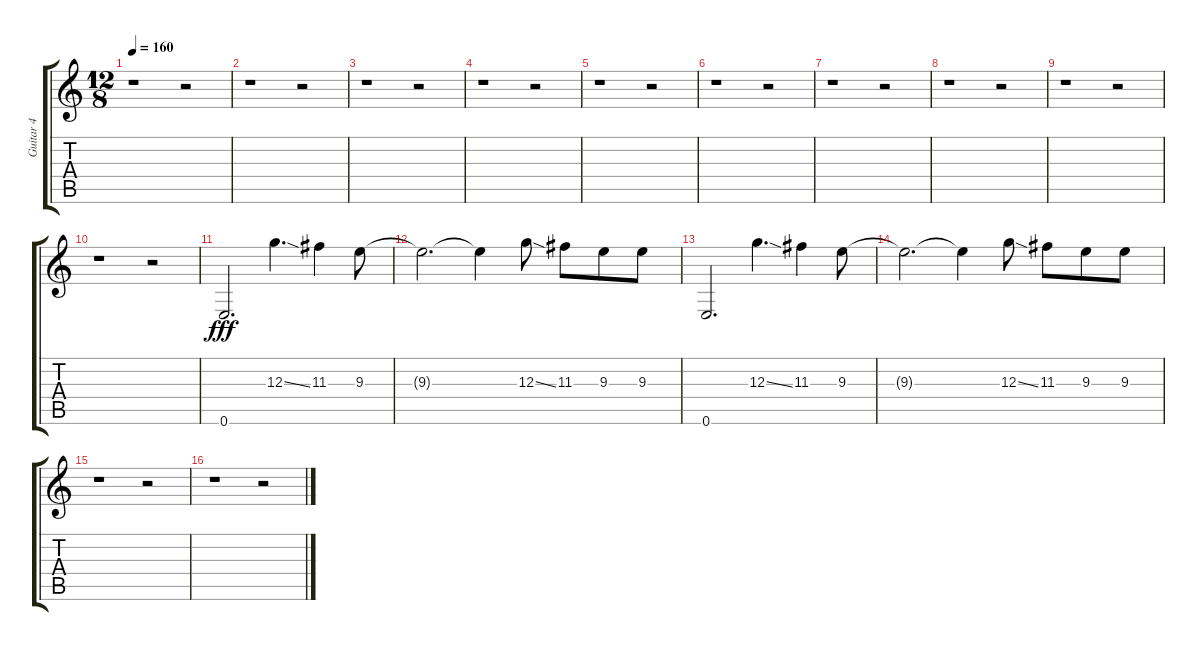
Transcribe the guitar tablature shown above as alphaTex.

\track ("Guitar 4" "Guitar 4") {instrument distortionguitar}
\staff {score tabs}
\tuning (E4 B3 G3 D3 A2 E2) {hide}
\ts (12 8)
\tempo 160
\clef g2
\ks c
r.1{dy fff} r.2 |
r.1 r.2 |
r.1 r.2 |
r.1 r.2 |
r.1 r.2 |
r.1 r.2 |
r.1 r.2 |
r.1 r.2 |
r.1 r.2 |
r.1 r.2 |
0.6.2{d} 12.3{ss}.4{d} 11.3.4 9.3.8 |
9.3{t}.2{d} 9.3{t}.4 12.3{ss}.8 11.3.8 9.3.8 9.3.8 |
0.6.2{d} 12.3{ss}.4{d} 11.3.4 9.3.8 |
9.3{t}.2{d} 9.3{t}.4 12.3{ss}.8 11.3.8 9.3.8 9.3.8 |
r.1 r.2 |
r.1 r.2
